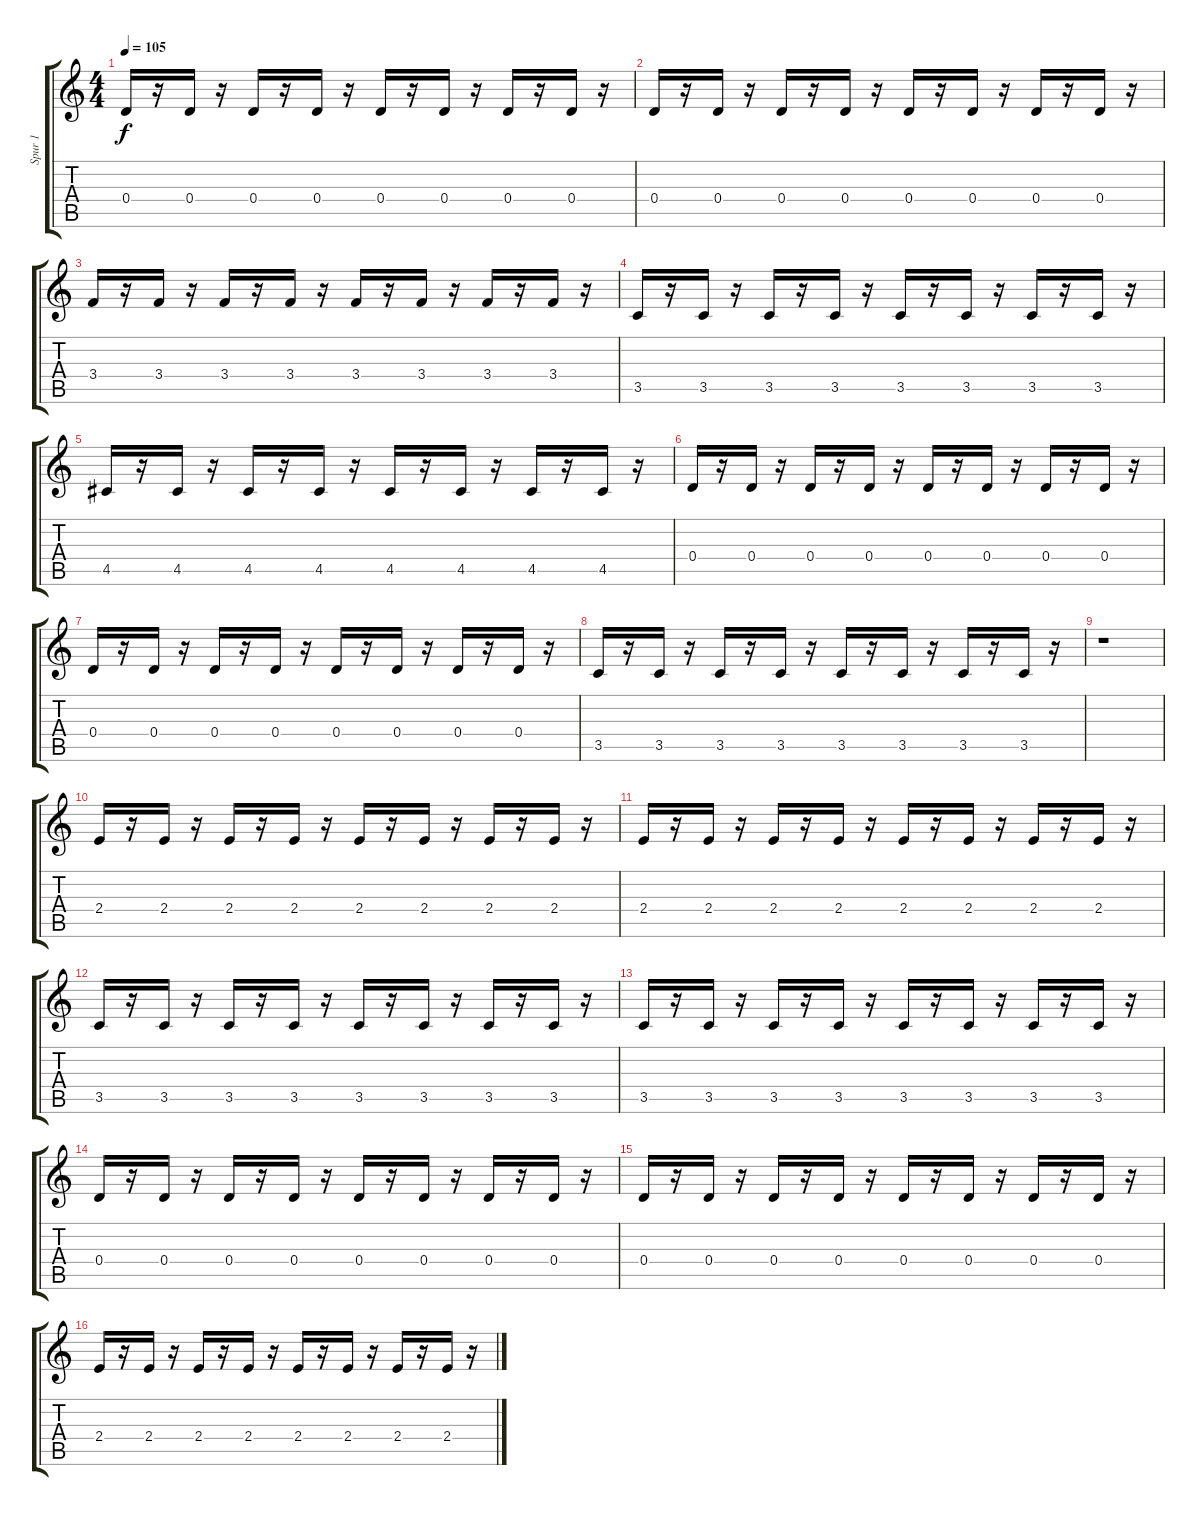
\track ("Spur 1" "Spur 1") {instrument electricguitarmuted}
\staff {score tabs}
\tuning (E4 B3 G3 D3 A2 E2) {hide}
\ts (4 4)
\tempo 105
\clef g2
\ks c
0.4.16{dy f} r.16 0.4.16 r.16 0.4.16 r.16 0.4.16 r.16 0.4.16 r.16 0.4.16 r.16 0.4.16 r.16 0.4.16 r.16 |
0.4.16 r.16 0.4.16 r.16 0.4.16 r.16 0.4.16 r.16 0.4.16 r.16 0.4.16 r.16 0.4.16 r.16 0.4.16 r.16 |
3.4.16 r.16 3.4.16 r.16 3.4.16 r.16 3.4.16 r.16 3.4.16 r.16 3.4.16 r.16 3.4.16 r.16 3.4.16 r.16 |
3.5.16 r.16 3.5.16 r.16 3.5.16 r.16 3.5.16 r.16 3.5.16 r.16 3.5.16 r.16 3.5.16 r.16 3.5.16 r.16 |
4.5.16 r.16 4.5.16 r.16 4.5.16 r.16 4.5.16 r.16 4.5.16 r.16 4.5.16 r.16 4.5.16 r.16 4.5.16 r.16 |
0.4.16 r.16 0.4.16 r.16 0.4.16 r.16 0.4.16 r.16 0.4.16 r.16 0.4.16 r.16 0.4.16 r.16 0.4.16 r.16 |
0.4.16 r.16 0.4.16 r.16 0.4.16 r.16 0.4.16 r.16 0.4.16 r.16 0.4.16 r.16 0.4.16 r.16 0.4.16 r.16 |
3.5.16 r.16 3.5.16 r.16 3.5.16 r.16 3.5.16 r.16 3.5.16 r.16 3.5.16 r.16 3.5.16 r.16 3.5.16 r.16 |
r.1 |
2.4.16 r.16 2.4.16 r.16 2.4.16 r.16 2.4.16 r.16 2.4.16 r.16 2.4.16 r.16 2.4.16 r.16 2.4.16 r.16 |
2.4.16 r.16 2.4.16 r.16 2.4.16 r.16 2.4.16 r.16 2.4.16 r.16 2.4.16 r.16 2.4.16 r.16 2.4.16 r.16 |
3.5.16 r.16 3.5.16 r.16 3.5.16 r.16 3.5.16 r.16 3.5.16 r.16 3.5.16 r.16 3.5.16 r.16 3.5.16 r.16 |
3.5.16 r.16 3.5.16 r.16 3.5.16 r.16 3.5.16 r.16 3.5.16 r.16 3.5.16 r.16 3.5.16 r.16 3.5.16 r.16 |
0.4.16 r.16 0.4.16 r.16 0.4.16 r.16 0.4.16 r.16 0.4.16 r.16 0.4.16 r.16 0.4.16 r.16 0.4.16 r.16 |
0.4.16 r.16 0.4.16 r.16 0.4.16 r.16 0.4.16 r.16 0.4.16 r.16 0.4.16 r.16 0.4.16 r.16 0.4.16 r.16 |
2.4.16 r.16 2.4.16 r.16 2.4.16 r.16 2.4.16 r.16 2.4.16 r.16 2.4.16 r.16 2.4.16 r.16 2.4.16 r.16
